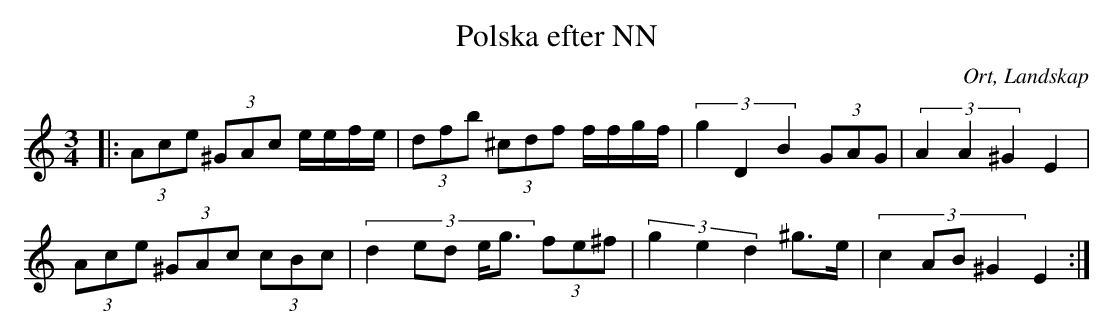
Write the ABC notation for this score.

X:1
T:Polska efter NN
O:Ort, Landskap
M:3/4
L:1/8
K:C
|: (3 Ace (3^GAc e/e/f/e/| (3 dfb (3^cdf f/f/g/f/|(3:2:3 g2 D2 B2 (3GAG|(3:2:3 A2 A2 ^G2 E2|
(3 Ace (3^GAc (3cBc| (3:2:5 d2 ed e<g (3fe^f|(3:2:3 g2 e2 d2 ^g>e|(3:2:4 c2 AB ^G2 E2:|
